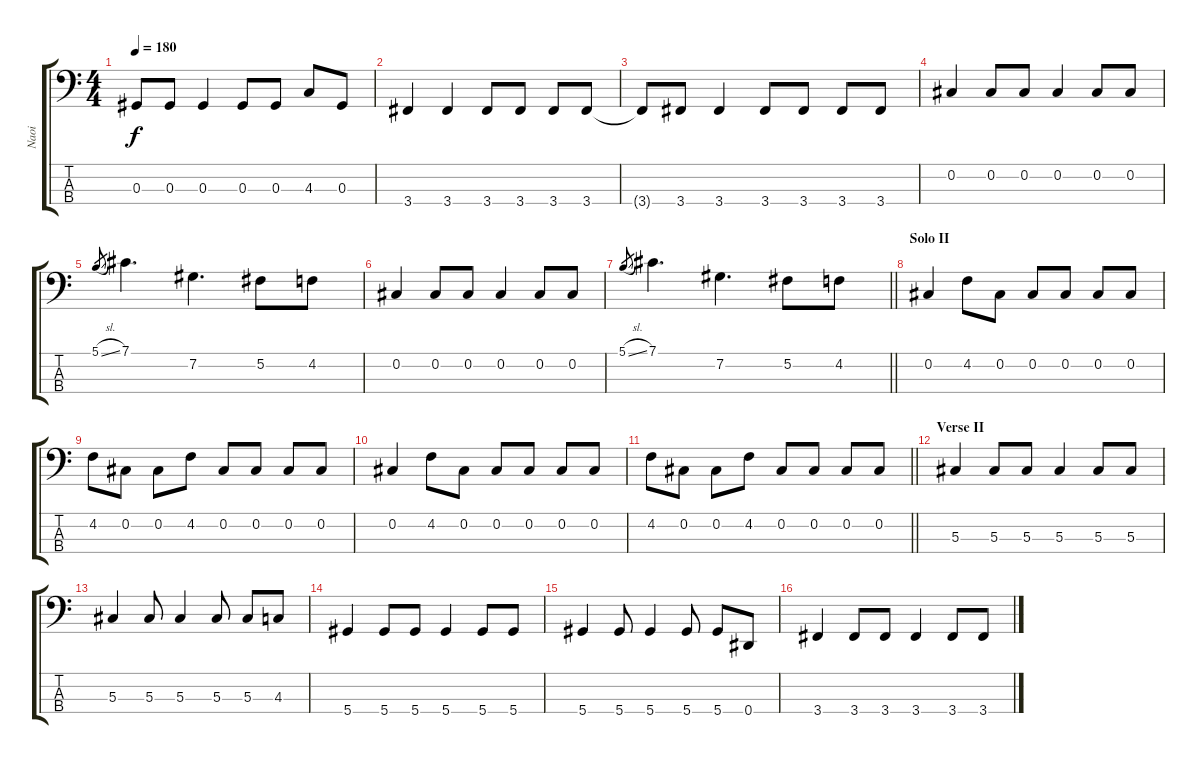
\track ("Naoi" "Naoi") {instrument electricbasspick}
\staff {score tabs}
\tuning (Gb2 Db2 Ab1 Eb1) {hide}
\ts (4 4)
\tempo 180
\clef f4
\ks c
0.3{t}.8{dy f} 0.3.8 0.3.4 0.3.8 0.3.8 4.3.8 0.3.8 |
3.4.4 3.4.4 3.4.8 3.4.8 3.4.8 3.4.8 |
3.4{t}.8 3.4.8 3.4.4 3.4.8 3.4.8 3.4.8 3.4.8 |
0.2.4 0.2.8 0.2.8 0.2.4 0.2.8 0.2.8 |
5.1{sl}.8{gr} 7.1.4{d} 7.2.4{d} 5.2.8 4.2.8 |
0.2.4 0.2.8 0.2.8 0.2.4 0.2.8 0.2.8 |
\barLineRight lightlight
5.1{sl}.8{gr} 7.1.4{d} 7.2.4{d} 5.2.8 4.2.8 |
\section ("" "Solo II")
0.2.4 4.2.8 0.2.8 0.2.8 0.2.8 0.2.8 0.2.8 |
4.2.8 0.2.8 0.2.8 4.2.8 0.2.8 0.2.8 0.2.8 0.2.8 |
0.2.4 4.2.8 0.2.8 0.2.8 0.2.8 0.2.8 0.2.8 |
\barLineRight lightlight
4.2.8 0.2.8 0.2.8 4.2.8 0.2.8 0.2.8 0.2.8 0.2.8 |
\section ("" "Verse II")
5.3.4 5.3.8 5.3.8 5.3.4 5.3.8 5.3.8 |
5.3.4 5.3.8 5.3.4 5.3.8 5.3.8 4.3.8 |
5.4.4 5.4.8 5.4.8 5.4.4 5.4.8 5.4.8 |
5.4.4 5.4.8 5.4.4 5.4.8 5.4.8 0.4.8 |
3.4.4 3.4.8 3.4.8 3.4.4 3.4.8 3.4.8
